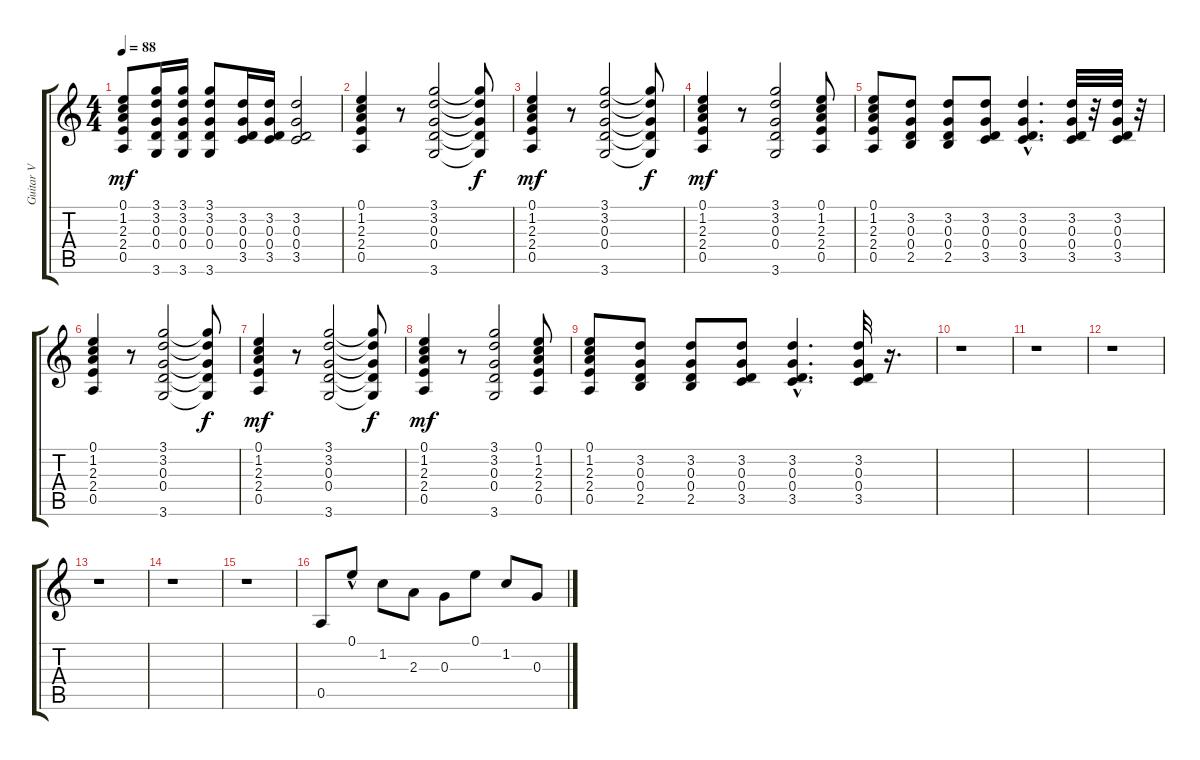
\track ("Guitar V" "Guitar V") {instrument electricguitarclean}
\staff {score tabs}
\tuning (E4 B3 G3 D3 A2 E2) {hide}
\ts (4 4)
\tempo 88
\clef g2
\ks c
(0.1 1.2 2.3 2.4 0.5).8{dy mf} (3.1 3.2 0.3 0.4 3.6).16 (3.1 3.2 0.3 0.4 3.6).16 (3.1 3.2 0.3 0.4 3.6).8 (3.2 0.3 0.4 3.5).16 (3.2 0.3 0.4 3.5).16 (3.2 0.3 0.4 3.5).2 |
(0.1 1.2 2.3 2.4 0.5).4 r.8 (3.1 3.2 0.3 0.4 3.6).2 (3.1{t} 3.2{t} 0.3{t} 0.4{t} 3.6{t}).8{dy f} |
(0.1 1.2 2.3 2.4 0.5).4{dy mf} r.8 (3.1 3.2 0.3 0.4 3.6).2 (3.1{t} 3.2{t} 0.3{t} 0.4{t} 3.6{t}).8{dy f} |
(0.1 1.2 2.3 2.4 0.5).4{dy mf} r.8 (3.1 3.2 0.3 0.4 3.6).2 (0.1 1.2 2.3 2.4 0.5).8 |
(0.1 1.2 2.3 2.4 0.5).8 (3.2 0.3 0.4 2.5).8 (3.2 0.3 0.4 2.5).8 (3.2 0.3 0.4 3.5).8 (3.2{hac} 0.3{hac} 0.4{hac} 3.5{hac}).4{d} (3.2 0.3 0.4 3.5).32 r.32 (3.2 0.3 0.4 3.5).32 r.32 |
(0.1 1.2 2.3 2.4 0.5).4 r.8 (3.1 3.2 0.3 0.4 3.6).2 (3.1{t} 3.2{t} 0.3{t} 0.4{t} 3.6{t}).8{dy f} |
(0.1 1.2 2.3 2.4 0.5).4{dy mf} r.8 (3.1 3.2 0.3 0.4 3.6).2 (3.1{t} 3.2{t} 0.3{t} 0.4{t} 3.6{t}).8{dy f} |
(0.1 1.2 2.3 2.4 0.5).4{dy mf} r.8 (3.1 3.2 0.3 0.4 3.6).2 (0.1 1.2 2.3 2.4 0.5).8 |
(0.1 1.2 2.3 2.4 0.5).8 (3.2 0.3 0.4 2.5).8 (3.2 0.3 0.4 2.5).8 (3.2 0.3 0.4 3.5).8 (3.2{hac} 0.3{hac} 0.4{hac} 3.5{hac}).4{d} (3.2 0.3 0.4 3.5).32 r.16{d} |
r.1 |
r.1 |
r.1 |
r.1 |
r.1 |
r.1 |
0.5.8 0.1{hac}.8 1.2.8 2.3.8 0.3.8 0.1.8 1.2.8 0.3.8
